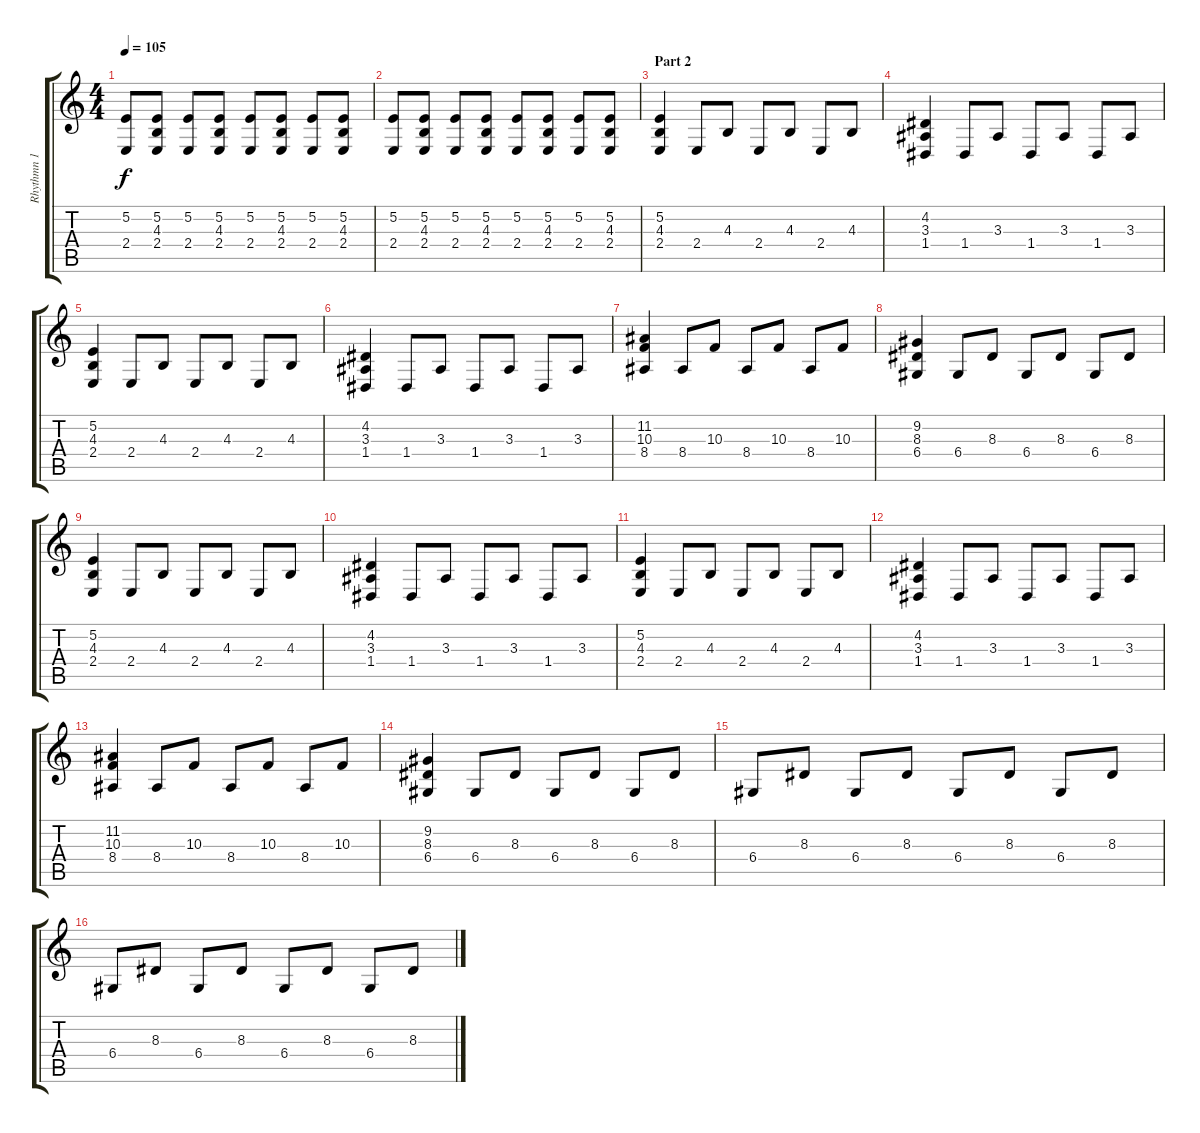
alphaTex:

\track ("Rhythmn 1 (Hammond Organ)" "Rhythmn 1 ") {instrument drawbarorgan}
\staff {score tabs}
\tuning (E4 B3 G3 D3 A2 E2) {hide}
\ts (4 4)
\tempo 105
\clef g2
\ks c
(5.2 2.4).8{dy f} (5.2 4.3 2.4).8 (5.2 2.4).8 (5.2 4.3 2.4).8 (5.2 2.4).8 (5.2 4.3 2.4).8 (5.2 2.4).8 (5.2 4.3 2.4).8 |
(5.2 2.4).8 (5.2 4.3 2.4).8 (5.2 2.4).8 (5.2 4.3 2.4).8 (5.2 2.4).8 (5.2 4.3 2.4).8 (5.2 2.4).8 (5.2 4.3 2.4).8 |
\section ("" "Part 2")
(5.2 4.3 2.4).4 2.4.8 4.3.8 2.4.8 4.3.8 2.4.8 4.3.8 |
(4.2 3.3 1.4).4 1.4.8 3.3.8 1.4.8 3.3.8 1.4.8 3.3.8 |
(5.2 4.3 2.4).4 2.4.8 4.3.8 2.4.8 4.3.8 2.4.8 4.3.8 |
(4.2 3.3 1.4).4 1.4.8 3.3.8 1.4.8 3.3.8 1.4.8 3.3.8 |
(11.2 10.3 8.4).4 8.4.8 10.3.8 8.4.8 10.3.8 8.4.8 10.3.8 |
(9.2 8.3 6.4).4 6.4.8 8.3.8 6.4.8 8.3.8 6.4.8 8.3.8 |
(5.2 4.3 2.4).4 2.4.8 4.3.8 2.4.8 4.3.8 2.4.8 4.3.8 |
(4.2 3.3 1.4).4 1.4.8 3.3.8 1.4.8 3.3.8 1.4.8 3.3.8 |
(5.2 4.3 2.4).4 2.4.8 4.3.8 2.4.8 4.3.8 2.4.8 4.3.8 |
(4.2 3.3 1.4).4 1.4.8 3.3.8 1.4.8 3.3.8 1.4.8 3.3.8 |
(11.2 10.3 8.4).4 8.4.8 10.3.8 8.4.8 10.3.8 8.4.8 10.3.8 |
(9.2 8.3 6.4).4 6.4.8 8.3.8 6.4.8 8.3.8 6.4.8 8.3.8 |
6.4.8 8.3.8 6.4.8 8.3.8 6.4.8 8.3.8 6.4.8 8.3.8 |
6.4.8 8.3.8 6.4.8 8.3.8 6.4.8 8.3.8 6.4.8 8.3.8
